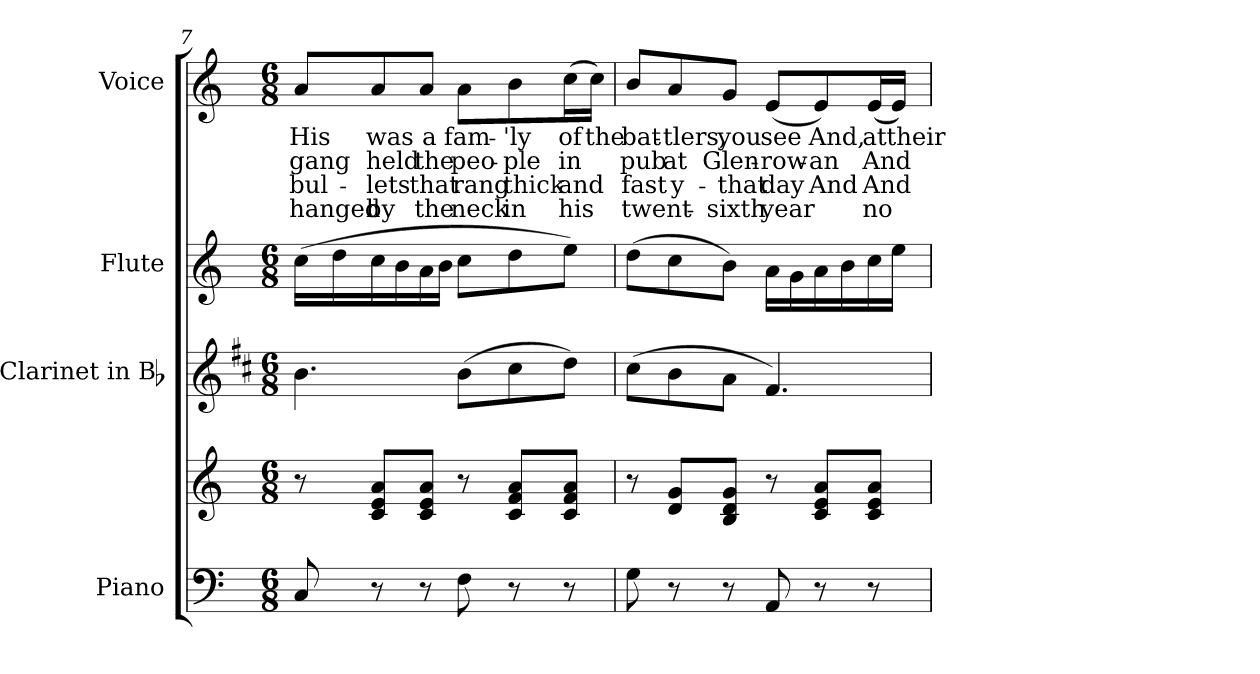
**kern	**kern	**kern	**kern	**kern	**text	**text	**text	**text
*part4	*part4	*part3	*part2	*part1	*part1	*part1	*part1	*part1
*staff5	*staff4	*staff3	*staff2	*staff1	*staff1	*staff1	*staff1	*staff1
*I"Piano	*	*I"Clarinet in Bb	*I"Flute	*I"Voice	*	*	*	*
*I'Pno.	*	*I'Cl.	*I'Fl.	*I'Voice	*	*	*	*
!!LO:PB:g=z
*clefF4	*clefG2	*clefG2	*clefG2	*clefG2	*	*	*	*
*	*	*ITrd1c2	*	*	*	*	*	*
*k[]	*k[]	*k[]	*k[]	*k[]	*	*	*	*
*C:	*C:	*C:	*C:	*C:	*	*	*	*
*M6/8	*M6/8	*M6/8	*M6/8	*M6/8	*	*	*	*
=7	=7	=7	=7	=7	=7	=7	=7	=7
!	!	!	!	!	!LO:LY:b:color=#000000	!LO:LY:b:color=#000000	!LO:LY:b:color=#000000	!LO:LY:b:color=#000000
8Ci/	8r	4.ai\	(16cci\LL	8ai/L	His	gang	bul-	hanged
.	.	.	16ddi\	.	.	.	.	.
!	!	!	!	!	!LO:LY:b:color=#000000	!LO:LY:b:color=#000000	!LO:LY:b:color=#000000	!LO:LY:b:color=#000000
8r	8ci/ 8ei 8aiL	.	16cci\	8ai/	was	held	-lets	by
.	.	.	16bi\	.	.	.	.	.
!	!	!	!	!	!LO:LY:b:color=#000000	!LO:LY:b:color=#000000	!LO:LY:b:color=#000000	!LO:LY:b:color=#000000
8r	8ci/ 8ei 8aiJ	.	16ai\	8ai/J	a	the	that	the
.	.	.	16bi\JJ	.	.	.	.	.
!	!	!	!	!	!LO:LY:b:color=#000000	!LO:LY:b:color=#000000	!LO:LY:b:color=#000000	!LO:LY:b:color=#000000
8Fi\	8r	(8ai\L	8cci\L	8ai\L	fam-	peo-	rang	neck
!	!	!	!	!	!LO:LY:b:color=#000000	!LO:LY:b:color=#000000	!LO:LY:b:color=#000000	!LO:LY:b:color=#000000
8r	8ci/ 8fi 8aiL	8bi\	8ddi\	8bi\	-'ly	-ple	thick	in
!	!	!	!	!	!LO:LY:b:color=#000000	!LO:LY:b:color=#000000	!LO:LY:b:color=#000000	!LO:LY:b:color=#000000
8r	8ci/ 8fi 8aiJ	8cci\J)	8eei\J)	(16cci\L	of	in	and	his
!	!	!	!	!	!LO:LY:b:color=#000000	!	!	!
.	.	.	.	16cci\JJ)	the	.	.	.
=8	=8	=8	=8	=8	=8	=8	=8	=8
!	!	!	!	!	!LO:LY:b:color=#000000	!LO:LY:b:color=#000000	!LO:LY:b:color=#000000	!LO:LY:b:color=#000000
8Gi\	8r	(8bi\L	(8ddi\L	8bi/L	bat-	pub	fast	twent-
!	!	!	!	!	!LO:LY:b:color=#000000	!LO:LY:b:color=#000000	!LO:LY:b:color=#000000	!
8r	8di/ 8giL	8ai\	8cci\	8ai/	-tlers,	at	-y-	.
!	!	!	!	!	!LO:LY:b:color=#000000	!LO:LY:b:color=#000000	!LO:LY:b:color=#000000	!LO:LY:b:color=#000000
8r	8Bi/ 8di 8giJ	8gi\J	8bi\J)	8gi/J	you	Glen-	that	-sixth
!	!	!	!	!	!LO:LY:b:color=#000000	!LO:LY:b:color=#000000	!LO:LY:b:color=#000000	!LO:LY:b:color=#000000
8AAi/	8r	4.ei/)	16ai\LL	(8ei/L	see	-row-	day	year
.	.	.	16gi\	.	.	.	.	.
!	!	!	!	!	!LO:LY:b:color=#000000	!LO:LY:b:color=#000000	!LO:LY:b:color=#000000	!
8r	8ci/ 8ei 8aiL	.	16ai\	8ei/)	And,	-an	And	.
.	.	.	16bi\	.	.	.	.	.
!	!	!	!	!	!LO:LY:b:color=#000000	!LO:LY:b:color=#000000	!LO:LY:b:color=#000000	!LO:LY:b:color=#000000
8r	8ci/ 8ei 8aiJ	.	16cci\	(16ei/L	at	And	And	no
!	!	!	!	!	!LO:LY:b:color=#000000	!	!	!
.	.	.	16eei\JJ	16ei/JJ)	their	.	.	.
=	=	=	=	=	=	=	=	=
*-	*-	*-	*-	*-	*-	*-	*-	*-
